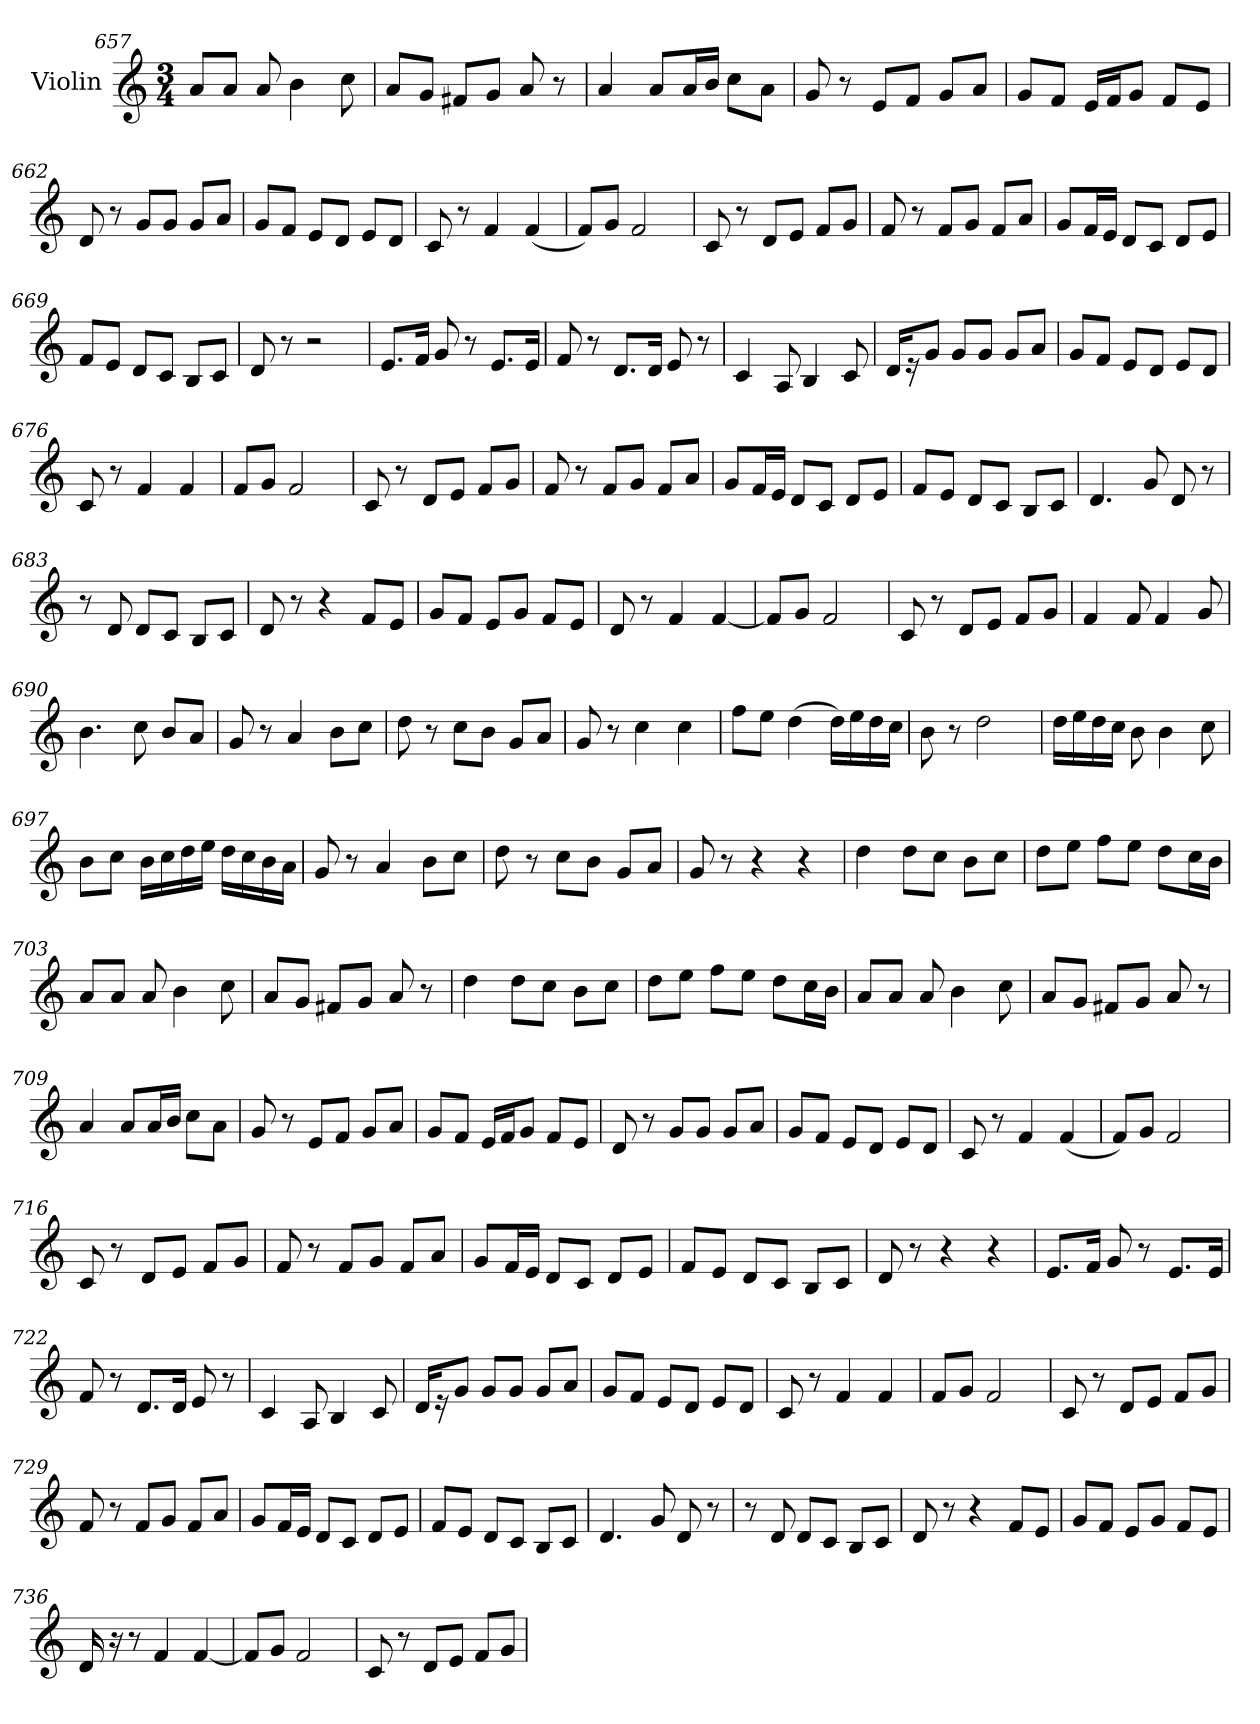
**kern
*part1
*staff1
*I"Violin
*clefG2
*k[]
*C:
*M3/4
=657
8a/L
8a/J
8a/
4bi\
8cci\
=658
8ai/L
8g/J
8f#Xi/L
8gi/J
8ai/
8r
=659
4a/
8a/L
16a/L
16bi/JJ
8cci\L
8ai\J
=660
8g/
8r
8ei/L
8fi/J
8gi/L
8ai/J
!!LO:LB:g=z
=661
8gi/L
8fi/J
16ei/LL
16fi/J
8gi/J
8fi/L
8ei/J
=662
8di/
8r
8gi/L
8gi/J
8gj/L
8ai/J
=663
8gi/L
8fi/J
8ei/L
8di/J
8eZ/L
8dZ/J
=664
8cZ/
8r
4f/
(<4f/
=665
8fi/L)
8gi/J
2fi/
=666
8c/
8r
8di/L
8ei/J
8fi/L
8gi/J
!!LO:LB:g=z
=667
8fi/
8r
8fi/L
8gi/J
8fi/L
8ai/J
=668
8gi/L
16fi/L
16ei/JJ
8di/L
8ci/J
8di/L
8ei/J
=669
8fi/L
8ei/J
8di/L
8ci/J
8B/L
8c/J
=670
8d/
8r
2r
=671
8.ei/L
16fi/Jk
8gi/
8r
8.e/L
16e/Jk
=672
8f/
8r
8.d/L
16d/Jk
8e/
8r
!!LO:LB:g=z
=673
4c/
8A/
4B/
8c/
=674
16d/KL
16r
8gi/J
8gi/L
8gi/J
8gj/L
8ai/J
=675
8gi/L
8fi/J
8ei/L
8di/J
8eZ/L
8dZ/J
=676
8cZ/
8r
4f/
4f/
=677
8fi/L
8gi/J
2fi/
=678
8c/
8r
8di/L
8ei/J
8fi/L
8gi/J
!!LO:LB:g=z
=679
8fi/
8r
8fi/L
8gi/J
8fi/L
8ai/J
=680
8gi/L
16fi/L
16ei/JJ
8di/L
8ci/J
8di/L
8ei/J
=681
8fi/L
8ei/J
8di/L
8ci/J
8B/L
8c/J
=682
4.d/
8g/
8d/
8r
=683
8r
8d/
8d/L
8c/J
8B/L
8c/J
=684
8d/
8r
4r
8f/L
8e/J
!!LO:LB:g=z
=685
8gi/L
8fi/J
8ei/L
8gi/J
8fi/L
8ei/J
=686
8di/
8r
4f/
[4f/
=687
8fi/L]
8gi/J
2fi/
=688
8c/
8r
8di/L
8ei/J
8fi/L
8gi/J
=689
4fi/
8f/
4f/
8g/
=690
4.b\
8cci\
8bi/L
8ai/J
!!LO:PB:g=z
=691
8gi/
8r
4a/
8b\L
8cc\J
=692
8dd\
8r
8cc\L
8bi\J
8gi/L
8ai/J
=693
8gj/
8r
4cc\
4cc\
=694
8ffi\L
8eei\J
(>4ddi\
16dd\LL)
16eeZ\
16ddZ\
16ccZ\JJ
=695
8b\
8r
2dd\
=696
16dd\LL
16eeZ\
16ddZ\
16ccZ\JJ
8b\
4b\
8cc\
!!LO:LB:g=z
=697
8b\L
8cc\J
16b\LL
16cc\
16dd\
16eeZ\JJ
16ddZ\LL
16cci\
16bi\
16ai\JJ
=698
8gi/
8r
4a/
8b\L
8cc\J
=699
8dd\
8r
8cc\L
8bi\J
8gi/L
8ai/J
=700
8gj/
8r
4r
4r
=701
4dd\
8dd\L
8cc\J
8b\L
8cci\J
=702
8ddi\L
8eei\J
8ffi\L
8eei\J
8ddi\L
16cci\L
16b\JJ
!!LO:LB:g=z
=703
8a/L
8a/J
8a/
4bi\
8cci\
=704
8ai/L
8g/J
8f#Xi/L
8gi/J
8ai/
8r
=705
4dd\
8dd\L
8cc\J
8b\L
8cci\J
=706
8ddi\L
8eei\J
8ffi\L
8eei\J
8ddi\L
16cci\L
16b\JJ
=707
8a/L
8a/J
8a/
4bi\
8cci\
=708
8ai/L
8g/J
8f#Xi/L
8gi/J
8ai/
8r
!!LO:LB:g=z
=709
4a/
8a/L
16a/L
16bi/JJ
8cci\L
8ai\J
=710
8g/
8r
8ei/L
8fi/J
8gi/L
8ai/J
=711
8gi/L
8fi/J
16ei/LL
16fi/J
8gi/J
8fi/L
8ei/J
=712
8di/
8r
8gi/L
8gi/J
8gj/L
8ai/J
=713
8gi/L
8fi/J
8ei/L
8di/J
8eZ/L
8dZ/J
=714
8cZ/
8r
4f/
(<4f/
!!LO:LB:g=z
=715
8fi/L)
8gi/J
2fi/
=716
8c/
8r
8di/L
8ei/J
8fi/L
8gi/J
=717
8fi/
8r
8fi/L
8gi/J
8fi/L
8ai/J
=718
8gi/L
16fi/L
16ei/JJ
8di/L
8ci/J
8di/L
8ei/J
=719
8fi/L
8ei/J
8di/L
8ci/J
8B/L
8c/J
=720
8d/
8r
4r
4r
!!LO:LB:g=z
=721
8.ei/L
16fi/Jk
8gi/
8r
8.e/L
16e/Jk
=722
8f/
8r
8.d/L
16d/Jk
8e/
8r
=723
4c/
8A/
4B/
8c/
=724
16d/KL
16r
8gi/J
8gi/L
8gi/J
8gj/L
8ai/J
=725
8gi/L
8fi/J
8ei/L
8di/J
8eZ/L
8dZ/J
=726
8cZ/
8r
4f/
4f/
!!LO:LB:g=z
=727
8fi/L
8gi/J
2fi/
=728
8c/
8r
8di/L
8ei/J
8fi/L
8gi/J
=729
8fi/
8r
8fi/L
8gi/J
8fi/L
8ai/J
=730
8gi/L
16fi/L
16ei/JJ
8di/L
8ci/J
8di/L
8ei/J
=731
8fi/L
8ei/J
8di/L
8ci/J
8B/L
8c/J
=732
4.d/
8g/
8d/
8r
!!LO:LB:g=z
=733
8r
8d/
8d/L
8c/J
8B/L
8c/J
=734
8d/
8r
4r
8f/L
8e/J
=735
8gi/L
8fi/J
8ei/L
8gi/J
8fi/L
8ei/J
=736
16di/
16r
8r
4f/
[4f/
=737
8fi/L]
8gi/J
2fi/
=738
8c/
8r
8di/L
8ei/J
8fi/L
8gi/J
=
*-
